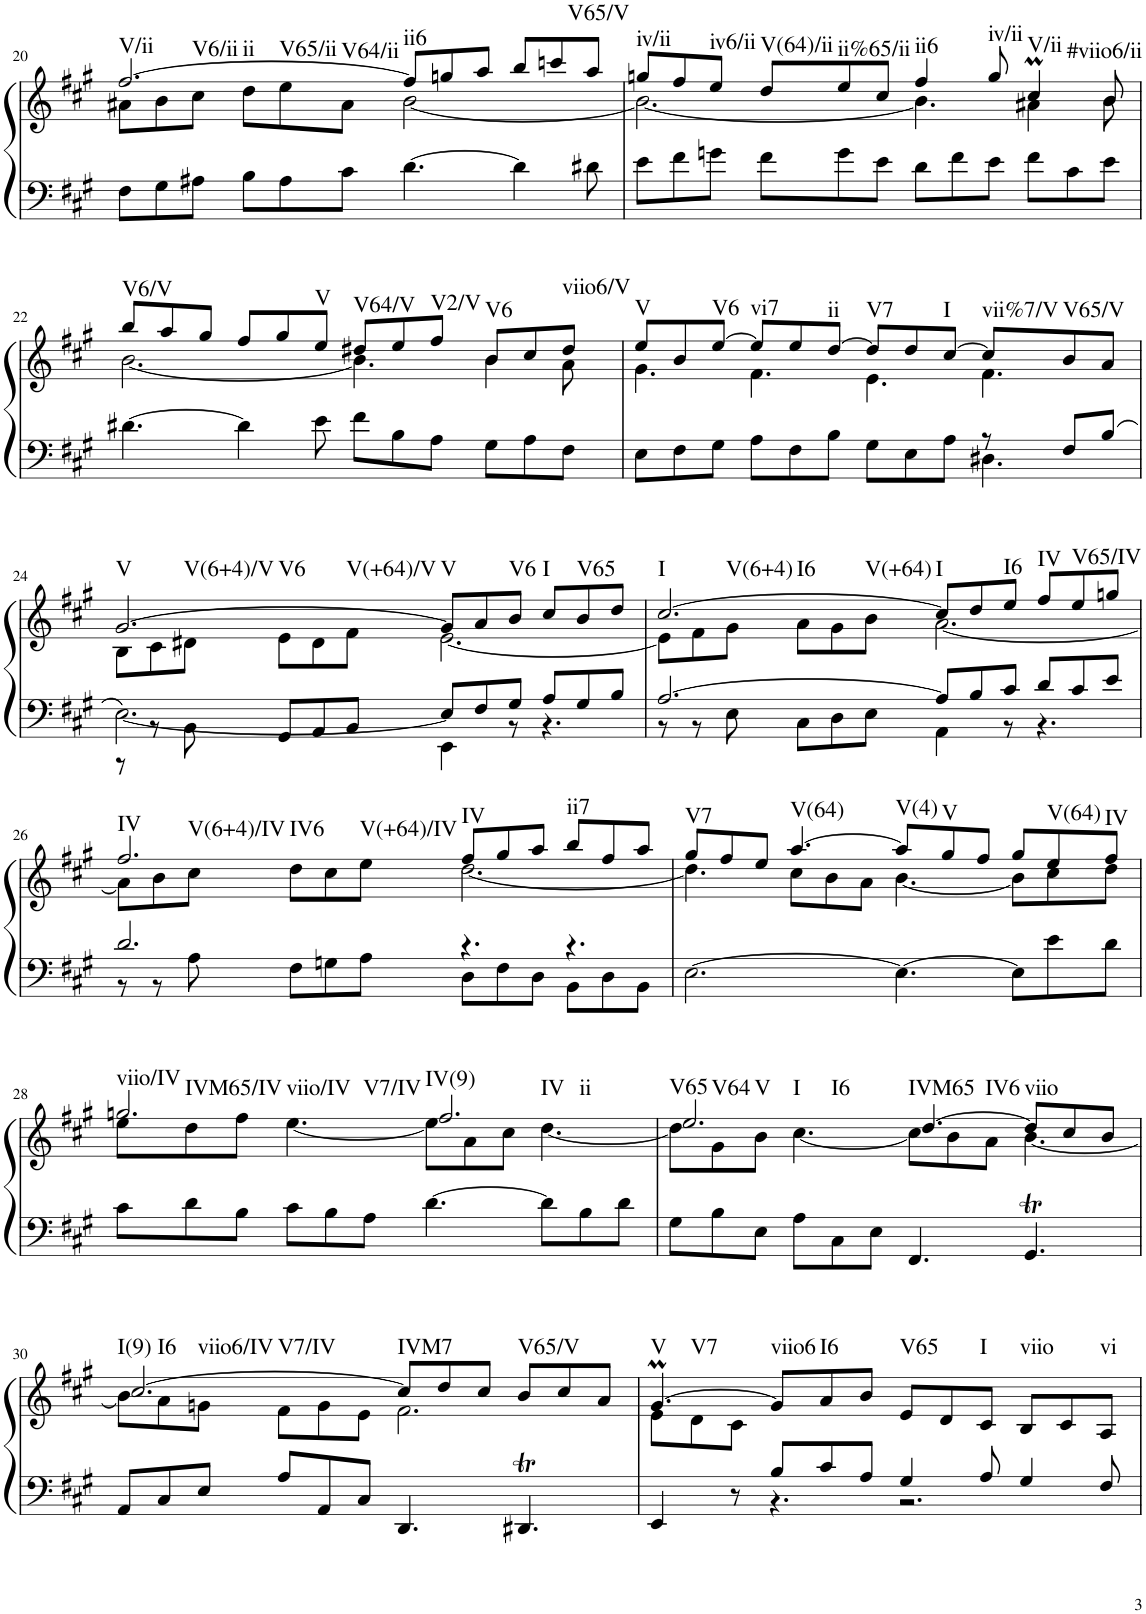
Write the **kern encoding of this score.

**kern	**kern	**harte
*part1	*part1	*part1
*staff2	*staff1	*
*I"unbenannt1	*	*
!!LO:PB:g=z
*clefF4	*clefG2	*
*k[f#c#g#]	*k[f#c#g#]	*
*M12/8	*M12/8	*
=20	=20	=20
*	*^	*
!	!	!	!LO:H:n=1:kt=V/ii
!	!	!	!LO:H:n=2:kt=V6/ii
!	!	!	!LO:H:n=3:kt=ii
!	!	!	!LO:H:n=4:kt=V65/ii
!	!	!	!LO:H:n=5:kt=V64/ii
8F#\L	[2.ff#/	8a#X\L	N N N N N
8G#\	.	8b\	.
8A#X\J	.	8cc#\J	.
8B\L	.	8dd\L	.
8A#\	.	8ee\	.
8c#\J	.	8a#\J	.
!	!	!	!LO:H:kt=ii6
[4.d\	8ff#/L]	[2b\	N
.	8ggn/	.	.
.	8aa/J	.	.
4d\]	8bb/L	.	.
.	8cccn/	4ryy	.
!	!	!	!LO:H:kt=V65/V
8d#X\	8aa/J	.	N
=21	=21	=21	=21
!	!	!	!LO:H:kt=iv/ii
8e\L	8ggn/L	2.b\_	N
8f#\	8ff#/	.	.
!	!	!	!LO:H:kt=iv6/ii
8gn\J	8ee/J	.	N
!	!	!	!LO:H:kt=V(64)/ii
8f#\L	8dd/L	.	N
!	!	!	!LO:H:kt=ii%65/ii
8g\	8ee/	.	N
8e\J	8cc#/J	.	.
!	!	!	!LO:H:kt=ii6
8d\L	4ff#/	4.b\]	N
8f#\	.	.	.
!	!	!	!LO:H:kt=iv/ii
8e\J	8gg/	.	N
!	!	!	!LO:H:n=1:kt=V/ii
!	!	!	!LO:H:n=2:kt=#viio6/ii
8f#\L	4cc#m/	4a#X\	N N
8c#\	.	.	.
8e\J	8b/	8b\	.
!!LO:LB:g=z	!!
=22	=22	=22	=22
!	!	!	!LO:H:kt=V6/V
[4.d#X\	8bb/L	[2.b\	N
.	8aa/	.	.
.	8gg#/J	.	.
4d#\]	8ff#/L	.	.
.	8gg#/	.	.
!	!	!	!LO:H:kt=V
8e\	8ee/J	.	N
!	!	!	!LO:H:kt=V64/V
8f#\L	8dd#X/L	4.b\]	N
8B\	8ee/	.	.
!	!	!	!LO:H:kt=V2/V
8A\J	8ff#/J	.	N
!	!	!	!LO:H:kt=V6
8G#\L	8b/L	4b\	N
8A\	8cc#/	.	.
!	!	!	!LO:H:kt=viio6/V
8F#\J	8dd#/J	8a\	N
=23	=23	=23	=23
*^	*	*	*
!	!	!	!	!LO:H:kt=V
8E\L	8ryy	8ee/L	4.g#\	N
*v	*v	*	*	*
8F#\	8b/	.	.
!	!	!	!LO:H:kt=V6
8G#\J	[8ee/J	.	N
!	!	!	!LO:H:kt=vi7
8A\L	8ee/L]	4.f#\	N
8F#\	8ee/	.	.
!	!	!	!LO:H:kt=ii
8B\J	[8dd/J	.	N
!	!	!	!LO:H:kt=V7
8G#\L	8dd/L]	4.e\	N
8E\	8dd/	.	.
!	!	!	!LO:H:kt=I
8A\J	[8cc#/J	.	N
*^	*	*	*
!	!	!	!	!LO:H:kt=vii%7/V
8r	4.D#X\	8cc#/L]	4.f#\	N
!	!	!	!	!LO:H:kt=V65/V
8F#/L	.	8b/	.	N
8B/J	.	8a/J	.	.
!!LO:LB:g=z	!!
=24	=24	=24	=24	=24
*	*^	*	*	*
!	!	!	!	!	!LO:H:n=1:kt=V
!	!	!	!	!	!LO:H:n=2:kt=V(6+4)/V
!	!	!	!	!	!LO:H:n=3:kt=V6
!	!	!	!	!	!LO:H:n=4:kt=V(+64)/V
[2.E\	8ryy	8r	[2.g#/	8B\L	N N N N
.	8r	8ryy	.	8c#\	.
.	2ryy	8BB\	.	8d#X\J	.
.	.	8GG#/L	.	8e\L	.
.	.	8AA/	.	8d#\	.
.	.	8BB/J	.	8f#\J	.
!	!	!	!	!	!LO:H:kt=V
8E/L]	4EE\	2.ryy	8g#/L]	[2.e\	N
8F#/	.	.	8a/	.	.
!	!	!	!	!	!LO:H:kt=V6
8G#/J	8r	.	8b/J	.	N
!	!	!	!	!	!LO:H:kt=I
8A/L	4.r	.	8cc#/L	.	N
!	!	!	!	!	!LO:H:kt=V65
8G#/	.	.	8b/	.	N
8B/J	.	.	8dd/J	.	.
*	*v	*v	*	*	*
=25	=25	=25	=25	=25
!	!	!	!	!LO:H:n=1:kt=I
!	!	!	!	!LO:H:n=2:kt=V(6+4)
!	!	!	!	!LO:H:n=3:kt=I6
!	!	!	!	!LO:H:n=4:kt=V(+64)
[2.A/	8r	[2.cc#/	8e\L]	N N N N
.	8r	.	8f#\	.
.	8E\	.	8g#\J	.
.	8C#\L	.	8a\L	.
.	8D\	.	8g#\	.
.	8E\J	.	8b\J	.
!	!	!	!	!LO:H:kt=I
8A/L]	4AA\	8cc#/L]	[2.a\	N
8B/	.	8dd/	.	.
!	!	!	!	!LO:H:kt=I6
8c#/J	8r	8ee/J	.	N
!	!	!	!	!LO:H:kt=IV
8d/L	4.r	8ff#/L	.	N
!	!	!	!	!LO:H:kt=V65/IV
8c#/	.	8ee/	.	N
8e/J	.	8ggn/J	.	.
!!LO:LB:g=z	!!
=26	=26	=26	=26	=26
!	!	!	!	!LO:H:n=1:kt=IV
!	!	!	!	!LO:H:n=2:kt=V(6+4)/IV
!	!	!	!	!LO:H:n=3:kt=IV6
!	!	!	!	!LO:H:n=4:kt=V(+64)/IV
2.d/	8r	2.ff#/	8a\L]	N N N N
.	8r	.	8b\	.
.	8A\	.	8cc#\J	.
.	8F#\L	.	8dd\L	.
.	8Gn\	.	8cc#\	.
.	8A\J	.	8ee\J	.
!	!	!	!	!LO:H:kt=IV
4.r	8D\L	8ff#/L	[2.dd\	N
.	8F#\	8gg#/	.	.
.	8D\J	8aa/J	.	.
!	!	!	!	!LO:H:kt=ii7
4.r	8BB\L	8bb/L	.	N
.	8D\	8ff#/	.	.
.	8BB\J	8aa/J	.	.
=27	=27	=27	=27	=27
!	!	!	!	!LO:H:kt=V7
*v	*v	*	*	*
[2.E\	8gg#/L	4.dd\]	N
.	8ff#/	.	.
.	8ee/J	.	.
!	!	!	!LO:H:kt=V(64)
.	[4.aa/	8cc#\L	N
.	.	8b\	.
.	.	8a\J	.
!	!	!	!LO:H:kt=V(4)
4.E\_	8aa/L]	[4.b\	N
!	!	!	!LO:H:kt=V
.	8gg#/	.	N
.	8ff#/J	.	.
8E\L]	8gg#/L	8b\L]	.
!	!	!	!LO:H:kt=V(64)
8e\	8ee/	8cc#\	N
!	!	!	!LO:H:kt=IV
8d\J	8ff#/J	8dd\J	N
!!LO:LB:g=z	!!
=28	=28	=28	=28
!	!	!	!LO:H:n=1:kt=viio/IV
!	!	!	!LO:H:n=2:kt=IVM65/IV
!	!	!	!LO:H:n=3:kt=viio/IV
!	!	!	!LO:H:n=4:kt=V7/IV
8c#\L	2.ggn/	8ee\L	N N N N
8d\	.	8dd\	.
8B\J	.	8ff#\J	.
8c#\L	.	[4.ee\	.
8B\	.	.	.
8A\J	.	.	.
!	!	!	!LO:H:n=1:kt=IV(9)
!	!	!	!LO:H:n=2:kt=IV
!	!	!	!LO:H:n=3:kt=ii
[4.d\	2.ff#/	8ee\L]	N N N
.	.	8a\	.
.	.	8cc#\J	.
8d\L]	.	[4.dd\	.
8B\	.	.	.
8d\J	.	.	.
=29	=29	=29	=29
!	!	!	!LO:H:n=1:kt=V65
!	!	!	!LO:H:n=2:kt=V64
!	!	!	!LO:H:n=3:kt=V
!	!	!	!LO:H:n=4:kt=I
!	!	!	!LO:H:n=5:kt=I6
8G#\L	2.ee/	8dd\L]	N N N N N
8B\	.	8g#\	.
8E\J	.	8b\J	.
8A\L	.	[4.cc#\	.
8C#\	.	.	.
8E\J	.	.	.
!	!	!	!LO:H:n=1:kt=IVM65
!	!	!	!LO:H:n=2:kt=IV6
4.FF#/	[4.dd/	8cc#\L]	N N
.	.	8b\	.
.	.	8a\J	.
!	!	!	!LO:H:kt=viio
4.GG#t/	8dd/L]	[4.b\	N
.	8cc#/	.	.
.	8b/J	.	.
!!LO:LB:g=z	!!
=30	=30	=30	=30
!	!	!	!LO:H:n=1:kt=I(9)
!	!	!	!LO:H:n=2:kt=I6
!	!	!	!LO:H:n=3:kt=viio6/IV
!	!	!	!LO:H:n=4:kt=V7/IV
8AA/L	[2.cc#/	8b\L]	N N N N
8C#/	.	8a\	.
8E/J	.	8gn\J	.
8A/L	.	8f#\L	.
8AA/	.	8g\	.
8C#/J	.	8e\J	.
!	!	!	!LO:H:kt=IVM7
4.DD/	8cc#/L]	2.f#\	N
.	8dd/	.	.
.	8cc#/J	.	.
!	!	!	!LO:H:kt=V65/V
4.DD#Xt/	8b/L	.	N
.	8cc#/	.	.
.	8a/J	.	.
=31	=31	=31	=31
*^	*	*	*
!	!	!	!	!LO:H:n=1:kt=V
!	!	!	!	!LO:H:n=2:kt=V7
4EE/	4.ryy	[4.g#m/	8e\L	N N
.	.	.	8d\	.
8r	.	.	8c#\J	.
!	!	!	!	!LO:H:kt=viio6
8B/L	4.r	8g#/L]	1ryy	N
!	!	!	!	!LO:H:kt=I6
8c#/	.	8a/	.	N
8A/J	.	8b/J	.	.
!	!	!	!	!LO:H:kt=V65
4G#/	2.r	8e/L	.	N
.	.	8d/	.	.
!	!	!	!	!LO:H:kt=I
8A/	.	8c#/J	.	N
!	!	!	!	!LO:H:kt=viio
4G#/	.	8B/L	.	N
.	.	8c#/	.	.
!	!	!	!	!LO:H:kt=vi
8F#/	.	8A/J	8ryy	N
*v	*v	*	*	*
*	*v	*v	*
=	=	=
*-	*-	*-
